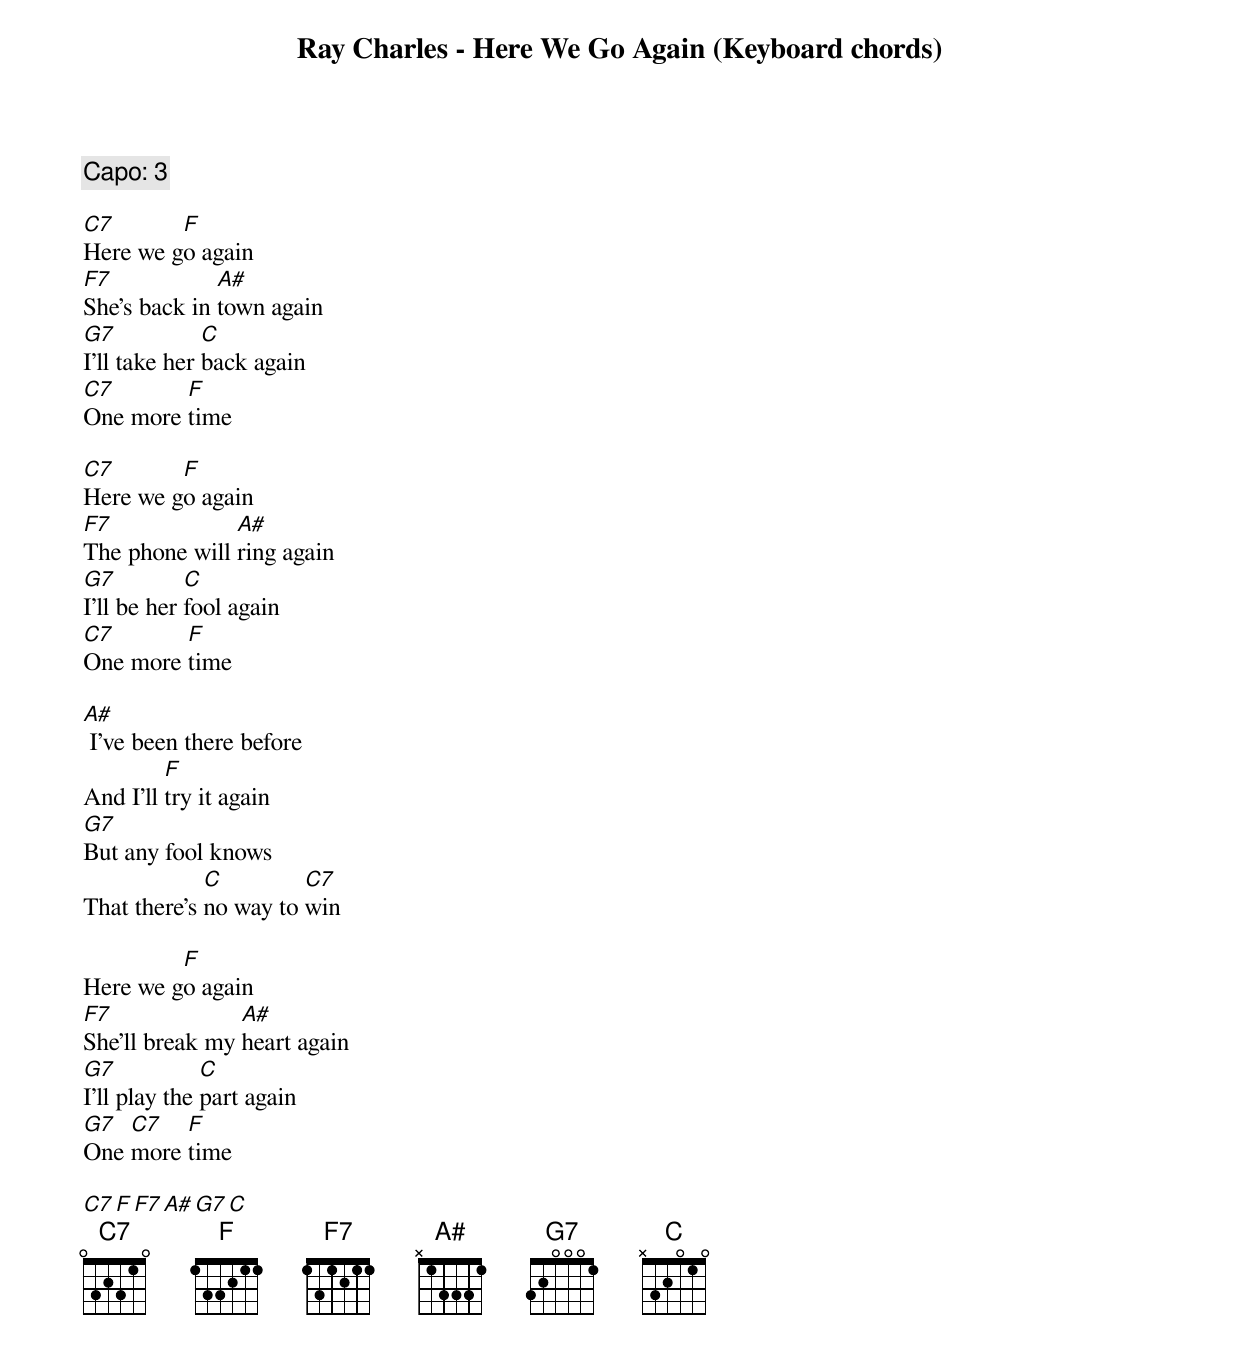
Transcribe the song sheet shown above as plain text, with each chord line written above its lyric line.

Ray Charles - Here We Go Again (Keyboard chords)

Capo: 3

C7       F
Here we go again
F7            A#
She's back in town again
G7            C
I'll take her back again
C7       F
One more time

C7       F
Here we go again
F7             A#
The phone will ring again
G7          C
I'll be her fool again
C7       F
One more time

A#
 I've been there before
         F
And I'll try it again
G7
But any fool knows
             C         C7
That there's no way to win

         F
Here we go again
F7              A#
She'll break my heart again
G7            C
I'll play the part again
G7  C7   F
One more time

  C7     F      F7     A#     G7     C
